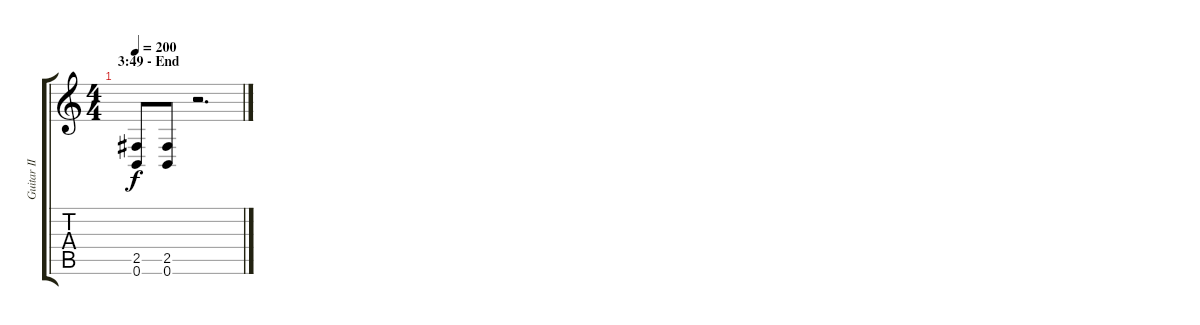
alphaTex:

\track ("Guitar II" "Guitar II") {instrument distortionguitar}
\staff {score tabs}
\tuning (B3 Gb3 D3 A2 E2 B1) {hide}
\ts (4 4)
\section ("" "3:49 - End")
\tempo 200
\clef g2
\ks c
(2.5 0.6).8{dy f} (2.5 0.6).8 r.2{d}
